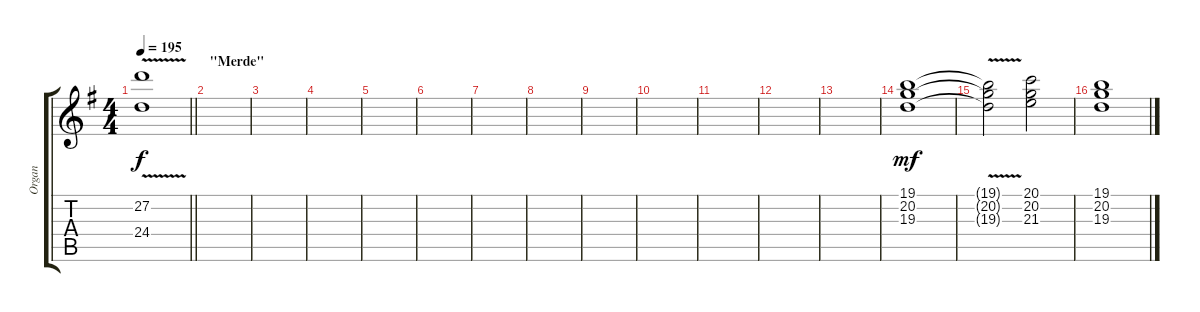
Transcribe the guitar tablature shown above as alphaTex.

\track ("Organ" "Organ") {instrument rockorgan}
\staff {score tabs}
\tuning (E4 B3 G3 D3 A2 E2) {hide}
\ts (4 4)
\tempo 195
\clef g2
\barLineRight lightlight
\ks g
(27.2{v t} 24.4{v t}).1{dy f} |
\section ("" "\"Merde\"")
|
|
|
|
|
|
|
|
|
|
|
|
(19.1 20.2 19.3).1{dy mf} |
(19.1{v t} 20.2{v t} 19.3{v t}).2 (20.1 20.2 21.3).2 |
(19.1 20.2 19.3).1
